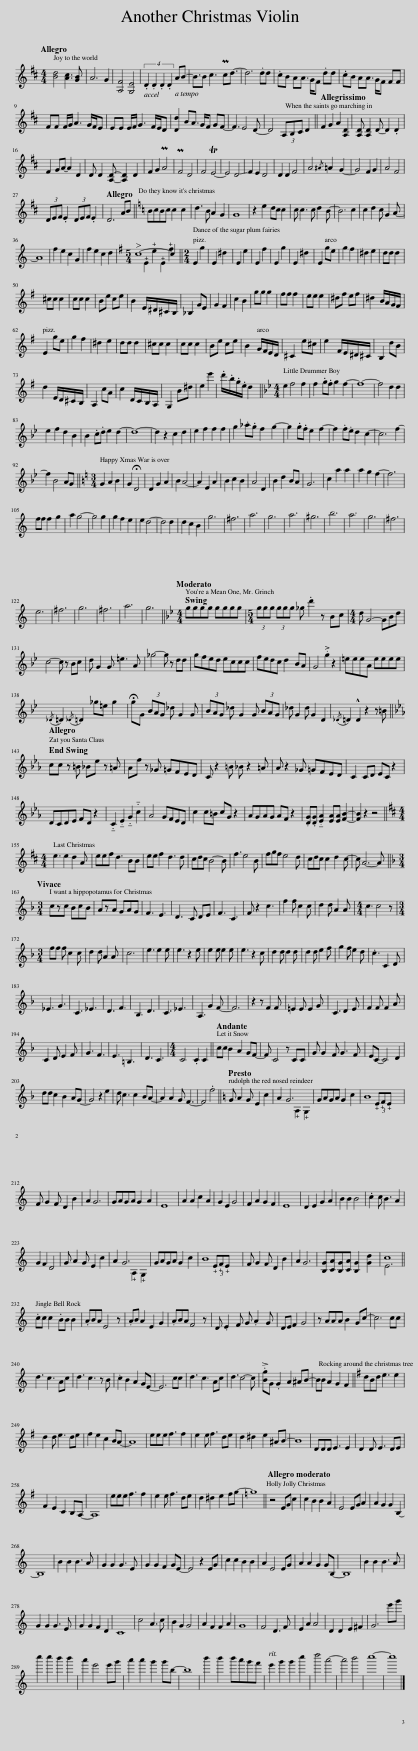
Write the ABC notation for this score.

X:1
%%score ( 1 2 3 )
L:1/8
Q:1/4=130
M:4/4
I:linebreak $
K:D
V:1 treble
V:2 treble
V:3 treble
V:1
 [Bd]4 [Ac]3 [GB] | A6 G2 | [A,F]4 [G,E]4 | (4:3:4.D2 .D2 .D2 .D2 AB- | B3/2B c3 Pcd3/2- | %5
 d6 .dd | .cB AA3/2 G/F .dd | .cB AA3/2 G/F FF |$ FF F/G/ A3 G/F/E | EE E/F/ G3 F/E/D | %10
 [Dd]2 BA3/2 G/F GF- | F3 E4 D- | D4 (3A,B,C D2 ||[Q:1/4=180] F2 G2 A2 [A,D]2 | [A,D] [A,D]2 D- D2 .D2 |$ %15
 F2 GA- A2 D2 | D D2 [A,D]- [A,D]2 D2 | F2 G2 PA4 | PF4 D4 | F4 TE4- | %20
 E4 !-(!D4 | !-)!F2 E2 D4 | D2 D2 F4 | A4{/^A} =A2 G2- | G4 F2 G2 | %25
 A4 F4 |$ (3DEF .E2 (3DEF .E2 |[Q:1/4=130] D6 AB ||[K:C] BcBc c2 c2 | d3 B A2 G2 | %30
 G8 | z2 e2 dc c2 | c c3 c d2 B- | B6 c2 | c2 d2 c G2 A- |$ %35
 A8 | f2 e2 c2 G2 | f2 e2 c2 d2 |[K:G][M:5/4] c8- c2 ||[M:2/4] E2 g2 | %40
 E2 ^d2 | E2 e2 | E2 f2 | E2 g2 | E2 ^d2 | %45
 E2 ge | g2 f2 | ^d2 e2 | dd d2 |$ ^cc c2 | %50
 cc c2 | Be ce | B2 E/^D/^C/B,/ | _B,2 GE | G2 F2 | %55
 c2 B2 | gg g2 | ff f2 | ee e2 | ^df ef | %60
 ^d2 B/A/G/F/ |$ E2 ge | g2 f2 | ^d2 e2 | dd d2 | %65
 ^cc c2 | cc c2 | Be ce | B2 G/F/E/D/ | ^C2 e^c | %70
 e2 F/E/^D/^C/ | B,2 dB |$ d2 E/D/^C/B,/ | A,2 cA | c2 D/C/B,/A,/ | %75
 G,2 B^d | e2 e'2 | .d'/.b/.g/.e/ d2 ||[K:Bb][M:4/4] e2 f4 f2 | f2 .g.f g2 f2- | %80
 f8- | f4 d2 d2 |$ e2 f2 d2 B2 | B2 .c.d e2 d2- | d8- | %85
 d2 z2 c2 d2 | e2 f2 f2 f2 | g2 ._a.g f2 g2- | g2 .g.f e2 f2- | f2 .f.e d2 c2- | %90
 c6 f2- |$ f2 B4 AG ||[K:C][M:3/4] G2 A2 B2 | G2 !fermata!D4 | D2 G2 A2 | %95
 B2 A4- | A2 E2 A2 | B2 c2 B2 | A4 D2 | B2 d2 BA | %100
 G6 | c2 a2 a2 | a2 g2 f2- | f6 |$ ff f2 g2 | %105
 a2 g4- | g4 g2 | g2 f2 e2 | e2 d4- | d4 d2 | %110
 d2 c2 B2 | g6 | ^f6 | a6 | g6 | %115
 a6 | ^g6 | b6 | a6 | g6 | %120
 ^f6 |$ e6 | ^f6 | g6 | ^f6 | %125
 a6 | g6 ||[K:Bb][M:4/4][Q:1/4=105] gggg gggg |[M:5/4] (3ggg (3ggg _g .d'2 z Bc |[M:4/4] d G4- GBd |$ %130
 c4- c z Bc | d G2 G =e3 A | _g4- g z dd | gfed eccc | fedc d2 BA | %135
 G4 .g2 z2 | =eeeA eeee |${/_D} =D2{/_D} =D2 _g=e g2 | !fermata!gG (3BAG _d G2 G | (3BAG _d G2 G (3BAG | %140
 _d G2 d G2 D2 |{/_D} =D2 !^!D2 z2 z =B ||$[K:Eb][Q:1/4=120] cc z =B _Be z =A | Af z _G =GFED | C z2 =B _B z2 =A | %145
 A z2 _G =GFED | C2 CD EC z2 |$ DCDE FD z2 | !tenuto!.C2 !tenuto!.E2 !tenuto!.G2 !tenuto!.c2 | A4 GFED | %150
 c2 c=B cG z2 | AGAG AF z2 | .[DG].[DG] !tenuto!.[EA]2 [EA][EA] [FB]2- | [FB]2 z2 z4 ||$[K:D][M:4/4] e3 e2 d2 A | %155
 eef d3 BB | ee f2 d3 d | cdc B4- B | f3 e4 B | fgf e4 d | %160
 cdc c2 d2 c- | c A6- A ||$[K:F][M:3/4][Q:1/4=160] czc BcB | AzA GAG | F3 E3 | %165
 D3 C DE | F3 C3 | F z2 c3 | f2 f c2 c | d2 d A2 A | %170
[M:4/4] c3 c4 z |$[M:3/4] ff f c2 c | d2 d A2 A | c6 | e3 e2 e | %175
 e3 z2 e | e2 e e2 e | e3 z2 c | d2 d d2 d | d2 d e2 f | %180
 g2 f e2 d | .c3 C2 D |$ _E3 G3 | C3 _E3 | D3 F3 | %185
 B,3 D3 | C3 _E3 | A,3 G2 F- | F6 | z2 z F2 F | %190
 =E2 E E2 G | C3 D2 E | F2 F F2 A |$ C2 D E2 F | G3 F3 | %195
 E3 =B,3 | D3 C3 |[M:4/4] C4 .C2 C2 ||[Q:1/4=80] cc B2 A2 GF- | F C4 z CC | %200
 G G2 F G3 F | EC- C4 D2 |$ dd c2 B2 AG- | G4 z2 e2 | d c3 c2 BA- | %205
 A2 A2 G F3- | F4 .f4 ||[K:C][Q:1/4=150] G A2 G E2 c2 | A2 G6 | GAGA G2 c2 | %210
 B8 |$ F G2 F D2 B2 | A2 G6 | GAGA G2 A2 | E8 | %215
 A2 A2 c2 A2 | G2 E2 G4 | F2 A2 G2 F2 | E8 | D2 E2 G2 A2 | %220
 B2 B2 B4 | .c2 c B3 A2 |$ G2 F2 D4 | G A2 G E2 c2 | A2 G6 | %225
 GAGA G2 c2 | B8 | F G2 F D2 B2 | A2 G6 | [B,G][CA][B,G][CA] [B,G]2 [Gd]2 | %230
 c8 ||$[K:C] .cc c2 .BB B2 | .ABA E4 z | .AB A2 E2 G2 | .ABA F4 z | %235
 D .E2 F G .A2 G | DE F2 G4 | z AAA B2 Gc- | c6 cc |$ d3 c3 Ac | %240
 d3 c3 z B | .c2 B2 A2 GE- | E6 cc | d3 c3 Ac | d3 c4- c | %245
 !>!.[Bg]G .G2 A2 ^AB- | BB A2 G2 F2 ||[K:G] dBd e3 e2 |$ d2 d e3 de | f2 e2 c2 BA- | %250
 A8 | eee f3 f2 | e2 e f3 de | d2 ^d2 e2 ^AB- | B8 | %255
 DDD E3 E2 | D2 D E3 DE |$ F2 E2 C2 B,A,- | A,8 | eee f3 f2 | %260
 e2 e f3 de | d2 ^d2 e2 fg- |[K:C] g8 || z4[Q:1/4=110] EG c2 | c2 B2 B2 A2 | %265
 E4 EG A2 | A2 G2 G2 B,2- |$ B,8 | B2 B2 B3 A | G2 G2 G3 E | %270
 G2 G2 F2 GE- | E4 z2 EG | c2 c2 B2 B2 | A2 E4 EG | A2 A2 G2 GB,- | %275
 B,8 | B2 B2 B3 A |$ G2 G2 G3 E | G2 G2 F2 D2 | C8 | %280
 c4 A3 c | B2 G2 G4 | A2 F2 F2 A2 | G8 | F4 D3 F | %285
 E2 A2 A4 | D2 D2 E2 ^F2 | G6 e'g' |$ c''2 c''2 b'2 b'2 | a'2 e'4 e'g' | %290
 a'2 a'2 g'2 g'b- | b8 | b'2 b'2 b'a'g'f' | e'2 g'2 g'2 c''2 | d''4 a'4- | %295
 a'4 b'4 | c''8- | c''8 |] %298
V:2
 x8 | x8 | x8 | x8 | x8 | %5
 x8 | x8 | x8 |$ x8 | x8 | %10
 x8 | x8 | x8 || x8 | x8 |$ %15
 x8 | x8 | x8 | x8 | x8 | %20
 x8 | x8 | x8 | x8 | x8 | %25
 x8 |$ x8 | x8 ||[K:C] x8 | x8 | %30
 x8 | x8 | x8 | x8 | x8 |$ %35
 x8 | x8 | x8 |[K:G][M:5/4] x2 E2 e2 E2 f2 ||[M:2/4] x4 | %40
 x4 | x4 | x4 | x4 | x4 | %45
 x4 | x4 | x4 | x4 |$ x4 | %50
 x4 | x4 | x4 | x4 | x4 | %55
 x4 | x4 | x4 | x4 | x4 | %60
 x4 |$ x4 | x4 | x4 | x4 | %65
 x4 | x4 | x4 | x4 | x4 | %70
 x4 | x4 |$ x4 | x4 | x4 | %75
 x4 | x4 | x4 ||[K:Bb][M:4/4] x8 | x8 | %80
 x8 | x8 |$ x8 | x8 | x8 | %85
 x8 | x8 | x8 | x8 | x8 | %90
 x8 |$ x8 ||[K:C][M:3/4] x6 | x6 | x6 | %95
 x6 | x6 | x6 | x6 | x6 | %100
 x6 | x6 | x6 | x6 |$ x6 | %105
 x6 | x6 | x6 | x6 | x6 | %110
 x6 | x6 | x6 | x6 | x6 | %115
 x6 | x6 | x6 | x6 | x6 | %120
 x6 |$ x6 | x6 | x6 | x6 | %125
 x6 | x6 ||[K:Bb][M:4/4] x8 |[M:5/4] x10 |[M:4/4] x8 |$ %130
 x8 | x8 | x8 | x8 | x8 | %135
 x8 | x8 |$ x8 | x8 | x8 | %140
 x8 | x8 ||$[K:Eb] x8 | x8 | x8 | %145
 x8 | x8 |$ x8 | x8 | x8 | %150
 x8 | x8 | x8 | x8 ||$[K:D][M:4/4] x8 | %155
 x8 | x8 | x8 | x8 | x8 | %160
 x8 | x8 ||$[K:F][M:3/4] x6 | x6 | x6 | %165
 x6 | x6 | x6 | x6 | x6 | %170
[M:4/4] x8 |$[M:3/4] x6 | x6 | x6 | x6 | %175
 x6 | x6 | x6 | x6 | x6 | %180
 x6 | x6 |$ x6 | x6 | x6 | %185
 x6 | x6 | x6 | x6 | x6 | %190
 x6 | x6 | x6 |$ x6 | x6 | %195
 x6 | x6 |[M:4/4] x8 || x8 | x8 | %200
 x8 | x8 |$ x8 | x8 | x8 | %205
 x8 | x8 ||[K:C] x8 | x4 A,2 G,2 | x8 | %210
 x2 EFE x3 |$ x8 | x8 | x8 | x8 | %215
 x8 | x8 | x8 | x8 | x8 | %220
 x8 | x8 |$ x8 | x8 | x4 A,2 G,2 | %225
 x8 | x2 EFE x3 | x8 | x8 | x8 | %230
 x8 ||$[K:C] x8 | x8 | x8 | x8 | %235
 x8 | x8 | x8 | x8 |$ x8 | %240
 x8 | x8 | x8 | x8 | x8 | %245
 x8 | x8 ||[K:G] x8 |$ x8 | x8 | %250
 x8 | x8 | x8 | x8 | x8 | %255
 x8 | x8 |$ x8 | x8 | x8 | %260
 x8 | x8 |[K:C] x8 || x8 | x8 | %265
 x8 | x8 |$ x8 | x8 | x8 | %270
 x8 | x8 | x8 | x8 | x8 | %275
 x8 | x8 |$ x8 | x8 | x8 | %280
 x8 | x8 | x8 | x8 | x8 | %285
 x8 | x8 | x8 |$ x8 | x8 | %290
 x8 | x8 | x8 | x8 | x8 | %295
 x8 | x8 | x8 |] %298
V:3
 x8 | x8 | x8 | x8 | x8 | %5
 x8 | x8 | x8 |$ x8 | x8 | %10
 x8 | x8 | x8 || x8 | x8 |$ %15
 x8 | x8 | x8 | x8 | x8 | %20
 x8 | x8 | x8 | x8 | x8 | %25
 x8 |$ x8 | x8 ||[K:C] x8 | x8 | %30
 x8 | x8 | x8 | x8 | x8 |$ %35
 x8 | x8 | x8 |[K:G][M:5/4] x10 ||[M:2/4] x4 | %40
 x4 | x4 | x4 | x4 | x4 | %45
 x4 | x4 | x4 | x4 |$ x4 | %50
 x4 | x4 | x4 | x4 | x4 | %55
 x4 | x4 | x4 | x4 | x4 | %60
 x4 |$ x4 | x4 | x4 | x4 | %65
 x4 | x4 | x4 | x4 | x4 | %70
 x4 | x4 |$ x4 | x4 | x4 | %75
 x4 | x4 | x4 ||[K:Bb][M:4/4] x8 | x8 | %80
 x8 | x8 |$ x8 | x8 | x8 | %85
 x8 | x8 | x8 | x8 | x8 | %90
 x8 |$ x8 ||[K:C][M:3/4] x6 | x6 | x6 | %95
 x6 | x6 | x6 | x6 | x6 | %100
 x6 | x6 | x6 | x6 |$ x6 | %105
 x6 | x6 | x6 | x6 | x6 | %110
 x6 | x6 | x6 | x6 | x6 | %115
 x6 | x6 | x6 | x6 | x6 | %120
 x6 |$ x6 | x6 | x6 | x6 | %125
 x6 | x6 ||[K:Bb][M:4/4] x8 |[M:5/4] x10 |[M:4/4] x8 |$ %130
 x8 | x8 | x8 | x8 | x8 | %135
 x8 | x8 |$ x8 | x8 | x8 | %140
 x8 | x8 ||$[K:Eb] x8 | x8 | x8 | %145
 x8 | x8 |$ x8 | x8 | x8 | %150
 x8 | x8 | x8 | x8 ||$[K:D][M:4/4] x8 | %155
 x8 | x8 | x8 | x8 | x8 | %160
 x8 | x8 ||$[K:F][M:3/4] x6 | x6 | x6 | %165
 x6 | x6 | x6 | x6 | x6 | %170
[M:4/4] x8 |$[M:3/4] x6 | x6 | x6 | x6 | %175
 x6 | x6 | x6 | x6 | x6 | %180
 x6 | x6 |$ x6 | x6 | x6 | %185
 x6 | x6 | x6 | x6 | x6 | %190
 x6 | x6 | x6 |$ x6 | x6 | %195
 x6 | x6 |[M:4/4] x8 || x8 | x8 | %200
 x8 | x8 |$ x8 | x8 | x8 | %205
 x8 | x8 ||[K:C] x8 | x8 | x8 | %210
 x8 |$ x8 | x8 | x8 | x8 | %215
 x8 | x8 | x8 | x8 | x8 | %220
 x8 | x8 |$ x8 | x8 | x8 | %225
 x8 | x8 | x8 | x8 | x8 | %230
 E6 x2 ||$[K:C] x8 | x8 | x8 | x8 | %235
 x8 | x8 | x8 | x8 |$ x8 | %240
 x8 | x8 | x8 | x8 | x8 | %245
 x8 | x8 ||[K:G] x8 |$ x8 | x8 | %250
 x8 | x8 | x8 | x8 | x8 | %255
 x8 | x8 |$ x8 | x8 | x8 | %260
 x8 | x8 |[K:C] x8 || x8 | x8 | %265
 x8 | x8 |$ x8 | x8 | x8 | %270
 x8 | x8 | x8 | x8 | x8 | %275
 x8 | x8 |$ x8 | x8 | x8 | %280
 x8 | x8 | x8 | x8 | x8 | %285
 x8 | x8 | x8 |$ x8 | x8 | %290
 x8 | x8 | x8 | x8 | x8 | %295
 x8 | x8 | x8 |] %298
